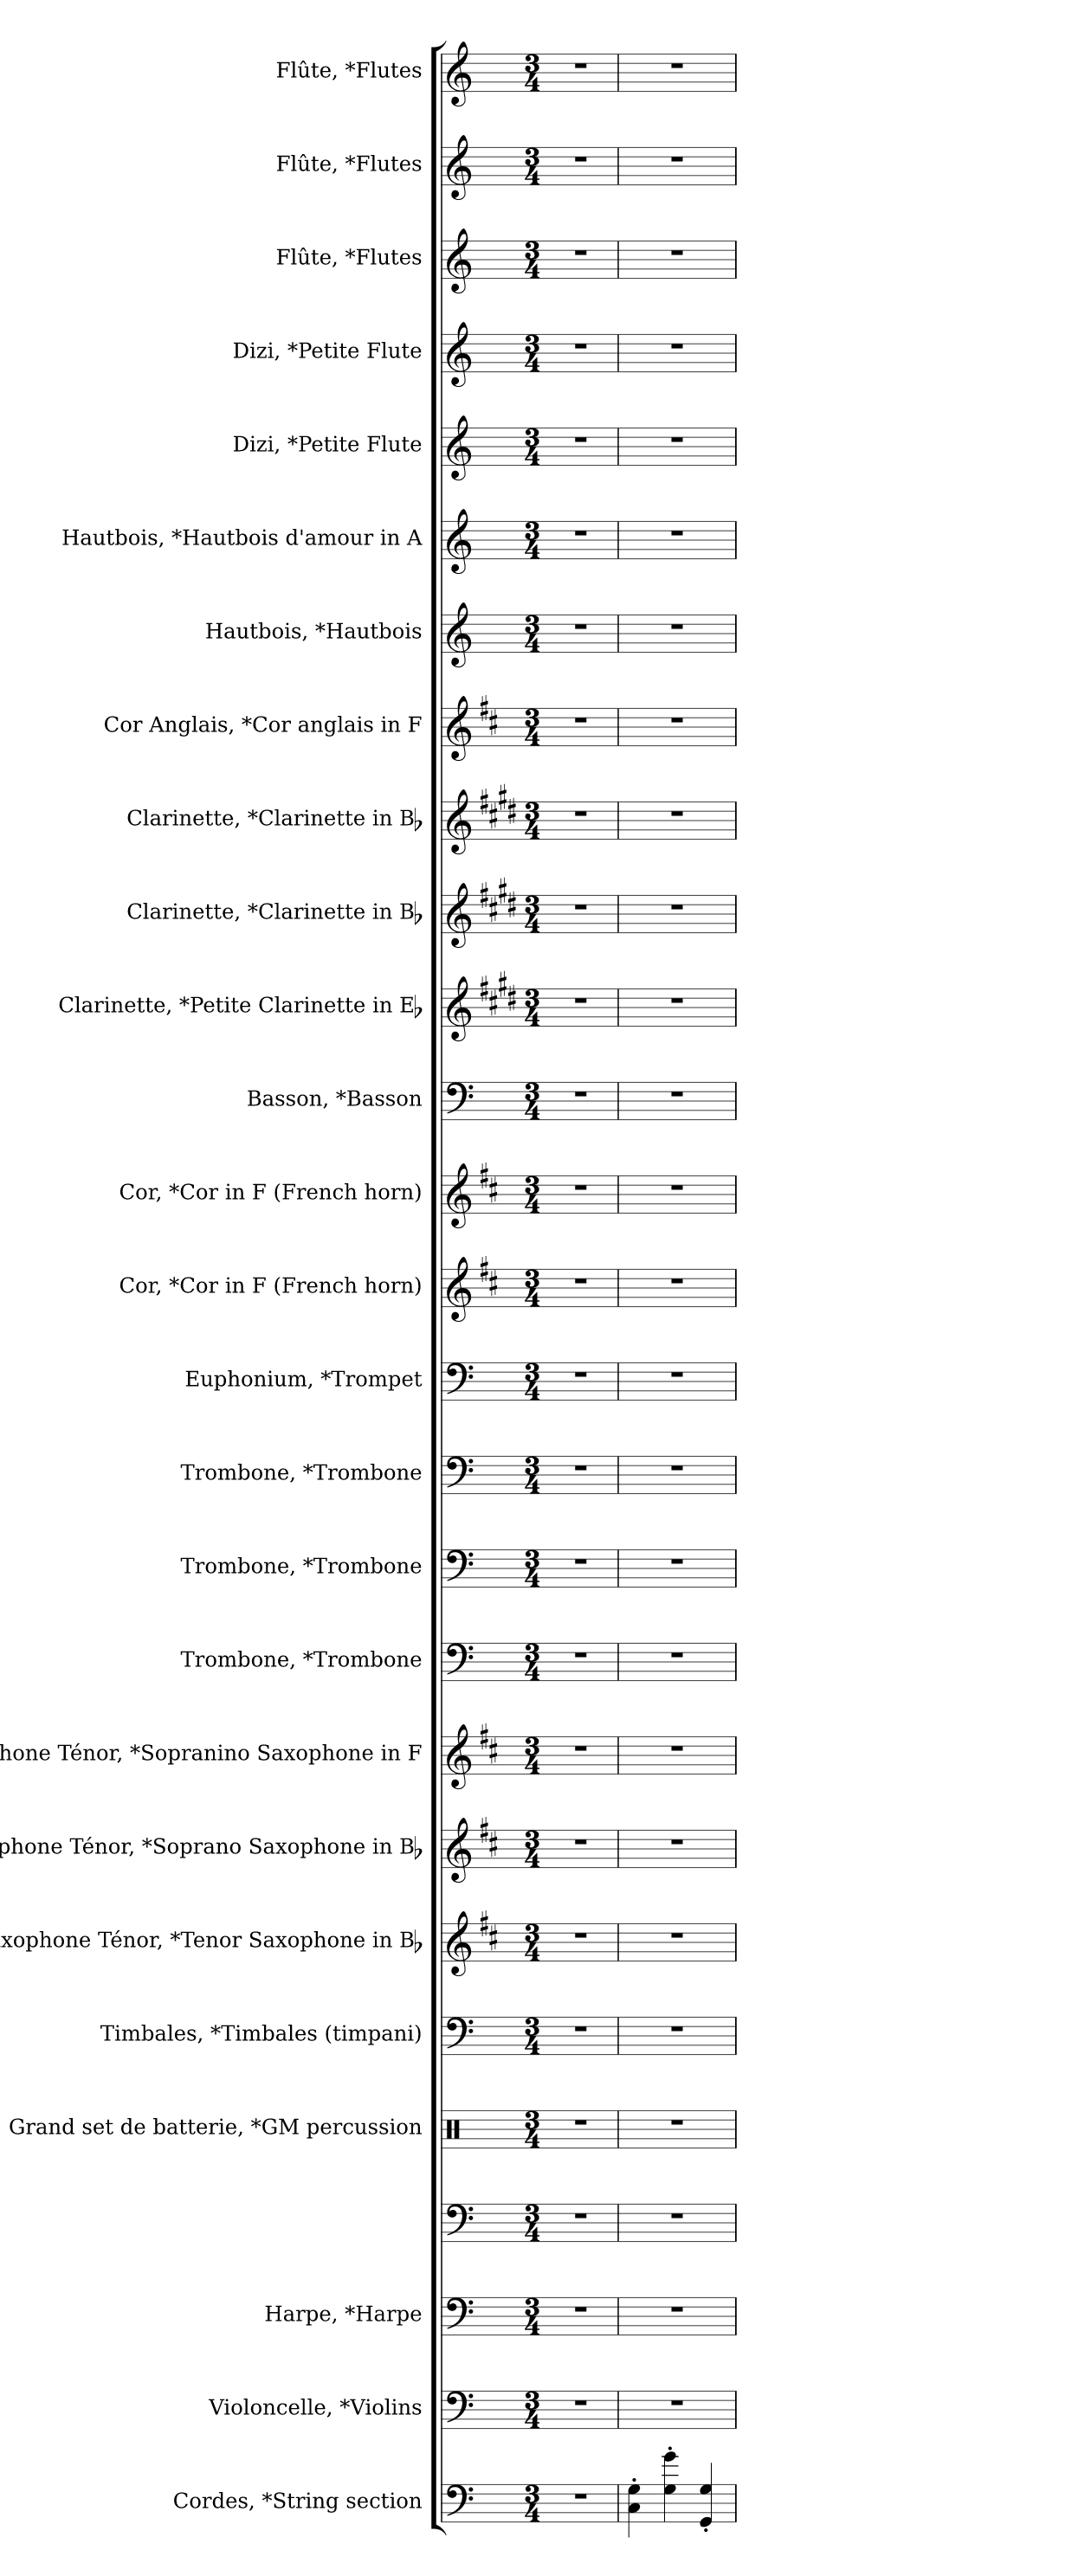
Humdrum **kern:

**kern	**kern	**kern	**kern	**kern	**kern	**kern	**kern	**kern	**kern	**kern	**kern	**kern	**kern	**kern	**kern	**kern	**kern	**kern	**kern	**kern	**kern	**kern	**kern	**kern	**kern	**kern
*part26	*part25	*part24	*part24	*part23	*part22	*part21	*part20	*part19	*part18	*part17	*part16	*part15	*part14	*part13	*part12	*part11	*part10	*part9	*part8	*part7	*part6	*part5	*part4	*part3	*part2	*part1
*staff27	*staff26	*staff25	*staff24	*staff23	*staff22	*staff21	*staff20	*staff19	*staff18	*staff17	*staff16	*staff15	*staff14	*staff13	*staff12	*staff11	*staff10	*staff9	*staff8	*staff7	*staff6	*staff5	*staff4	*staff3	*staff2	*staff1
*I"Cordes, *String section	*I"Violoncelle, *Violins	*I"Harpe, *Harpe	*	*I"Grand set de batterie, *GM percussion	*I"Timbales, *Timbales (timpani)	*I"Saxophone Ténor, *Tenor Saxophone in Bb	*I"Saxophone Ténor, *Soprano Saxophone in Bb	*I"Saxophone Ténor, *Sopranino Saxophone in F	*I"Trombone, *Trombone	*I"Trombone, *Trombone	*I"Trombone, *Trombone	*I"Euphonium, *Trompet	*I"Cor, *Cor in F (French horn)	*I"Cor, *Cor in F (French horn)	*I"Basson, *Basson	*I"Clarinette, *Petite Clarinette in Eb	*I"Clarinette, *Clarinette in Bb	*I"Clarinette, *Clarinette in Bb	*I"Cor Anglais, *Cor anglais in F	*I"Hautbois, *Hautbois	*I"Hautbois, *Hautbois d'amour in A	*I"Dizi, *Petite Flute	*I"Dizi, *Petite Flute	*I"Flûte, *Flutes	*I"Flûte, *Flutes	*I"Flûte, *Flutes
*I'Crd.	*I'Vlc	*I'Hrp.	*	*I'Set de Bat.	*I'Timb.	*I'Sax. T.	*I'Sax. T.	*I'Sax. T.	*I'Tbn.	*I'Tbn.	*I'Tbn.	*I'Euph.	*I'Cor	*I'Cor	*I'Bsn.	*I'Clar.	*I'Clar.	*I'Clar.	*I'C. A.	*I'Htbs.	*I'Htbs.	*I'Di. Ut	*I'Di. Ut	*I'Fl.	*I'Fl.	*I'Fl.
*clefF4	*clefF4	*clefF4	*clefF4	*clefX	*clefF4	*clefG2	*clefG2	*clefG2	*clefF4	*clefF4	*clefF4	*clefF4	*clefG2	*clefG2	*clefF4	*clefG2	*clefG2	*clefG2	*clefG2	*clefG2	*clefG2	*clefG2	*clefG2	*clefG2	*clefG2	*clefG2
*	*	*	*	*	*	*ITrd8c14	*ITrd8c14	*ITrd8c14	*	*	*	*	*ITrd4c7	*ITrd4c7	*	*ITrd1c2	*ITrd1c2	*ITrd1c2	*ITrd4c7	*	*	*ITrd-7c-12	*ITrd-7c-12	*	*	*
*k[]	*k[]	*k[]	*k[]	*k[]	*k[]	*k[f#c#]	*k[f#c#]	*k[f#c#]	*k[]	*k[]	*k[]	*k[]	*k[f#]	*k[f#]	*k[]	*k[f#c#]	*k[f#c#]	*k[f#c#]	*k[f#]	*k[]	*k[]	*k[]	*k[]	*k[]	*k[]	*k[]
*M3/4	*M3/4	*M3/4	*M3/4	*M3/4	*M3/4	*M3/4	*M3/4	*M3/4	*M3/4	*M3/4	*M3/4	*M3/4	*M3/4	*M3/4	*M3/4	*M3/4	*M3/4	*M3/4	*M3/4	*M3/4	*M3/4	*M3/4	*M3/4	*M3/4	*M3/4	*M3/4
*MM72	*MM72	*MM72	*MM72	*MM72	*MM72	*MM72	*MM72	*MM72	*MM72	*MM72	*MM72	*MM72	*MM72	*MM72	*MM72	*MM72	*MM72	*MM72	*MM72	*MM72	*MM72	*MM72	*MM72	*MM72	*MM72	*MM72
=1	=1	=1	=1	=1	=1	=1	=1	=1	=1	=1	=1	=1	=1	=1	=1	=1	=1	=1	=1	=1	=1	=1	=1	=1	=1	=1
2.r	2.r	2.r	2.r	2.r	2.r	2.r	2.r	2.r	2.r	2.r	2.r	2.r	2.r	2.r	2.r	2.r	2.r	2.r	2.r	2.r	2.r	2.r	2.r	2.r	2.r	2.r
=2	=2	=2	=2	=2	=2	=2	=2	=2	=2	=2	=2	=2	=2	=2	=2	=2	=2	=2	=2	=2	=2	=2	=2	=2	=2	=2
4C\' 4G\'	2.r	2.r	2.r	2.r	2.r	2.r	2.r	2.r	2.r	2.r	2.r	2.r	2.r	2.r	2.r	2.r	2.r	2.r	2.r	2.r	2.r	2.r	2.r	2.r	2.r	2.r
4G\' 4g\'	.	.	.	.	.	.	.	.	.	.	.	.	.	.	.	.	.	.	.	.	.	.	.	.	.	.
4GG/' 4G/'	.	.	.	.	.	.	.	.	.	.	.	.	.	.	.	.	.	.	.	.	.	.	.	.	.	.
=	=	=	=	=	=	=	=	=	=	=	=	=	=	=	=	=	=	=	=	=	=	=	=	=	=	=
*-	*-	*-	*-	*-	*-	*-	*-	*-	*-	*-	*-	*-	*-	*-	*-	*-	*-	*-	*-	*-	*-	*-	*-	*-	*-	*-
